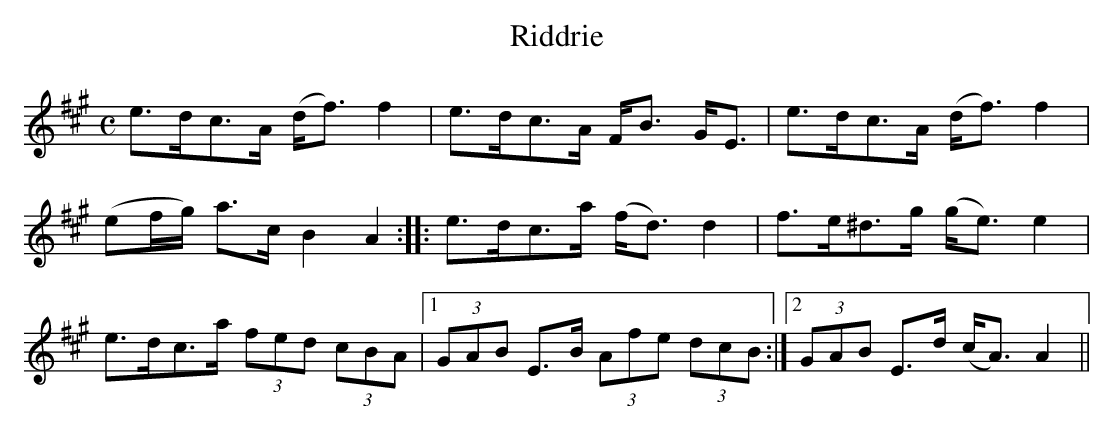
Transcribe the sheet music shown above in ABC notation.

X:1
T:Riddrie
M:C
L:1/8
K:A
e>dc>A (d<f) f2 | e>dc>A F<B G<E | e>dc>A (d<f) f2 |
(ef/g/) a>c B2A2 :||: e>dc>a (f<d) d2 | f>e^d>g (g<e) e2 |
e>dc>a (3fed (3cBA |1 (3GAB E>B (3Afe (3dcB :|2 (3GAB E>d (c<A) A2 ||
